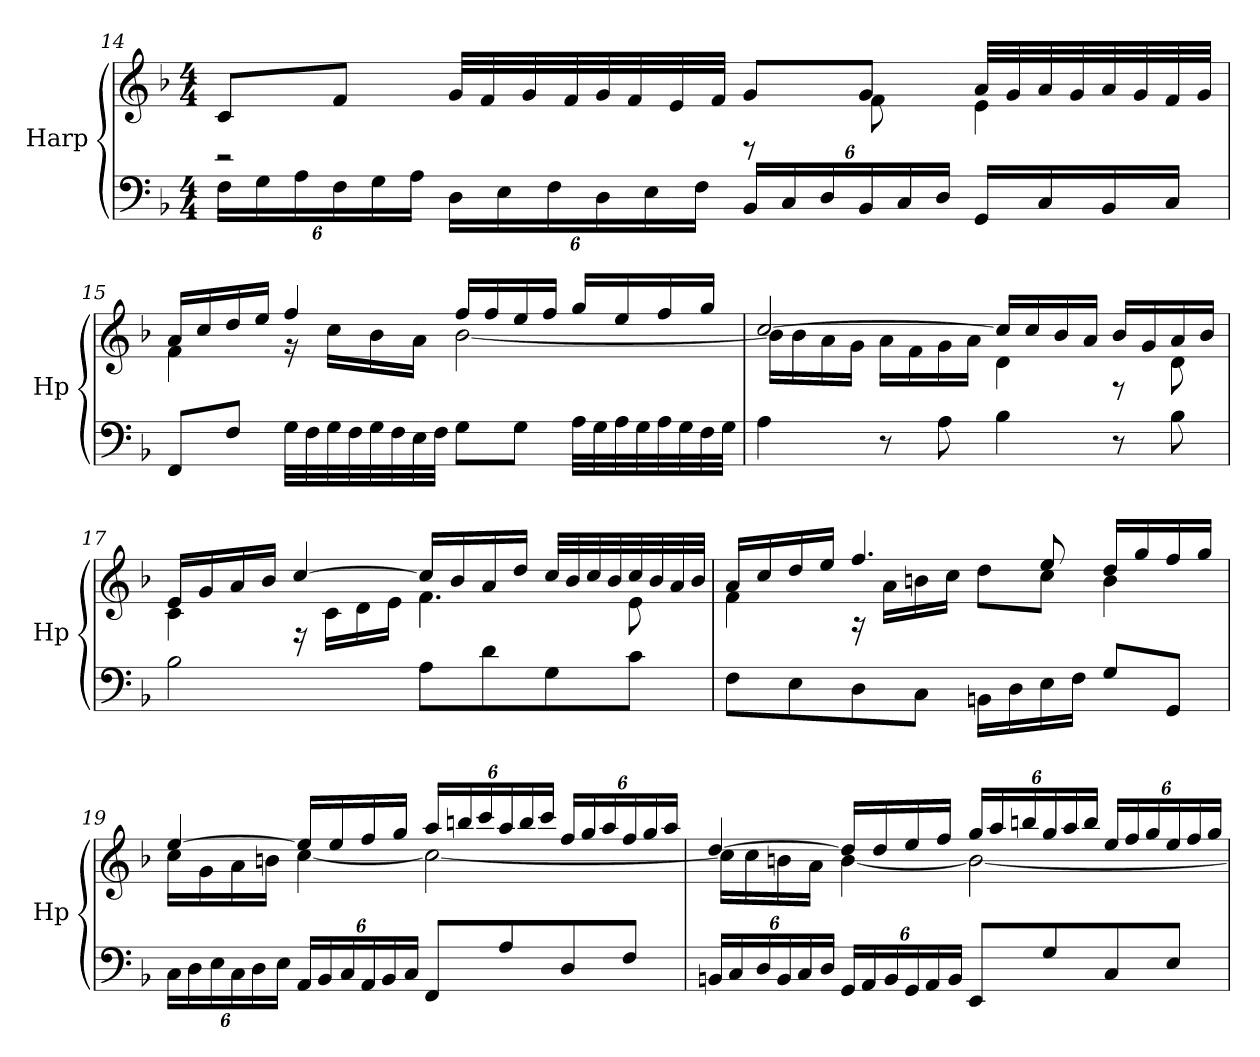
**kern	**kern
*part1	*part1
*staff2	*staff1
*I"Harp	*
*I'Hp	*
!!LO:LB:g=z
*clefF4	*clefG2
*k[b-]	*k[b-]
*M4/4	*M4/4
*Xbrackettup	*
=14	=14
*	*^
24F\LL	8c/L	2rBB
24G\	.	.
24A\	.	.
24F\	8f/J	.
24G\	.	.
24A\JJ	.	.
24D\LL	32g/LLL	.
.	32f/	.
24E\	.	.
.	32g/	.
24F\	.	.
.	32f/	.
24D\	32g/	.
.	32f/	.
24E\	.	.
.	32e/	.
24F\JJ	.	.
.	32f/JJJ	.
24BB-/LL	8g/L	8rD
24C/	.	.
24D/	.	.
24BB-/	8g/J	8f\
24C/	.	.
24D/JJ	.	.
16GG/LL	32a/LLL	4e\
.	32g/	.
16C/	32a/	.
.	32g/	.
16BB-/	32a/	.
.	32g/	.
16C/JJ	32f/	.
.	32g/JJJ	.
!!LO:LB:g=z	!!
=15	=15	=15
8FF/L	16a/LL	4f\
.	16cc/	.
8F/J	16dd/	.
.	16ee/JJ	.
32G\LLL	4ff/	16r
32F\	.	.
32G\	.	16cc\LL
32F\	.	.
32G\	.	16b-\
32F\	.	.
32E\	.	16a\JJ
32F\JJJ	.	.
8G\L	16ff/LL	[2b-\
.	16ff/	.
8G\J	16ee/	.
.	16ff/JJ	.
32A\LLL	16gg/LL	.
32G\	.	.
32A\	16ee/	.
32G\	.	.
32A\	16ff/	.
32G\	.	.
32F\	16gg/JJ	.
32G\JJJ	.	.
=16	=16	=16
4A\	[2cc/	16b-\LL]
.	.	16b-\
.	.	16a\
.	.	16g\JJ
8r	.	16a\LL
.	.	16f\
8A\	.	16g\
.	.	16a\JJ
4B-\	16cc/LL]	4d\
.	16cc/	.
.	16b-/	.
.	16a/JJ	.
8r	16b-/LL	8rF
.	16g/	.
8B-\	16a/	8d\
.	16b-/JJ	.
!!LO:PB:g=z	!!
=17	=17	=17
2B-\	16e/LL	4c\
.	16g/	.
.	16a/	.
.	16b-/JJ	.
.	[4cc/	16rF
.	.	16c\LL
.	.	16d\
.	.	16e\JJ
8A\L	16cc/LL]	4.f\
.	16b-/	.
8d\	16a/	.
.	16dd/JJ	.
8G\	32cc/LLL	.
.	32b-/	.
.	32cc/	.
.	32b-/	.
8c\J	32cc/	8e\
.	32b-/	.
.	32a/	.
.	32b-/JJJ	.
=18	=18	=18
8F\L	16a/LL	4f\
.	16cc/	.
8E\	16dd/	.
.	16ee/JJ	.
8D\	4.ff/	16rA
.	.	16a\LL
8C\J	.	16bn\
.	.	16cc\JJ
16BBn\LL	.	8dd\L
16D\	.	.
16E\	8ee/	8cc\J
16F\JJ	.	.
8G/L	16dd/LL	4b\
.	16gg/	.
8GG/J	16ff/	.
.	16gg/JJ	.
!!LO:LB:g=z	!!
=19	=19	=19
24C\LL	[4ee/	16cc\LL
24D\	.	.
.	.	16g\
24E\	.	.
24C\	.	16a\
24D\	.	.
.	.	16bn\JJ
24E\JJ	.	.
24AA/LL	16ee/LL]	[4cc\
24BB-/	.	.
.	16ee/	.
24C/	.	.
24AA/	16ff/	.
24BB-/	.	.
.	16gg/JJ	.
24C/JJ	.	.
*	*Xbrackettup	*
8FF/L	24aa/LL	2cc\_
.	24bbn/	.
.	24ccc/	.
8A/	24aa/	.
.	24bb/	.
.	24ccc/JJ	.
8D/	24ff/LL	.
.	24gg/	.
.	24aa/	.
8F/J	24ff/	.
.	24gg/	.
.	24aa/JJ	.
!!LO:LB:g=z	!!
=20	=20	=20
24BBn/LL	[4dd/	16cc\LL]
24C/	.	.
.	.	16cc\
24D/	.	.
24BB/	.	16bn\
24C/	.	.
.	.	16a\JJ
24D/JJ	.	.
24GG/LL	16dd/LL]	[4b\
24AA/	.	.
.	16dd/	.
24BB/	.	.
24GG/	16ee/	.
24AA/	.	.
.	16ff/JJ	.
24BB/JJ	.	.
8EE/L	24gg/LL	2b\_
.	24aa/	.
.	24bbn/	.
8G/	24gg/	.
.	24aa/	.
.	24bb/JJ	.
8C/	24ee/LL	.
.	24ff/	.
.	24gg/	.
8E/J	24ee/	.
.	24ff/	.
.	24gg/JJ	.
*	*v	*v
=	=
*-	*-
